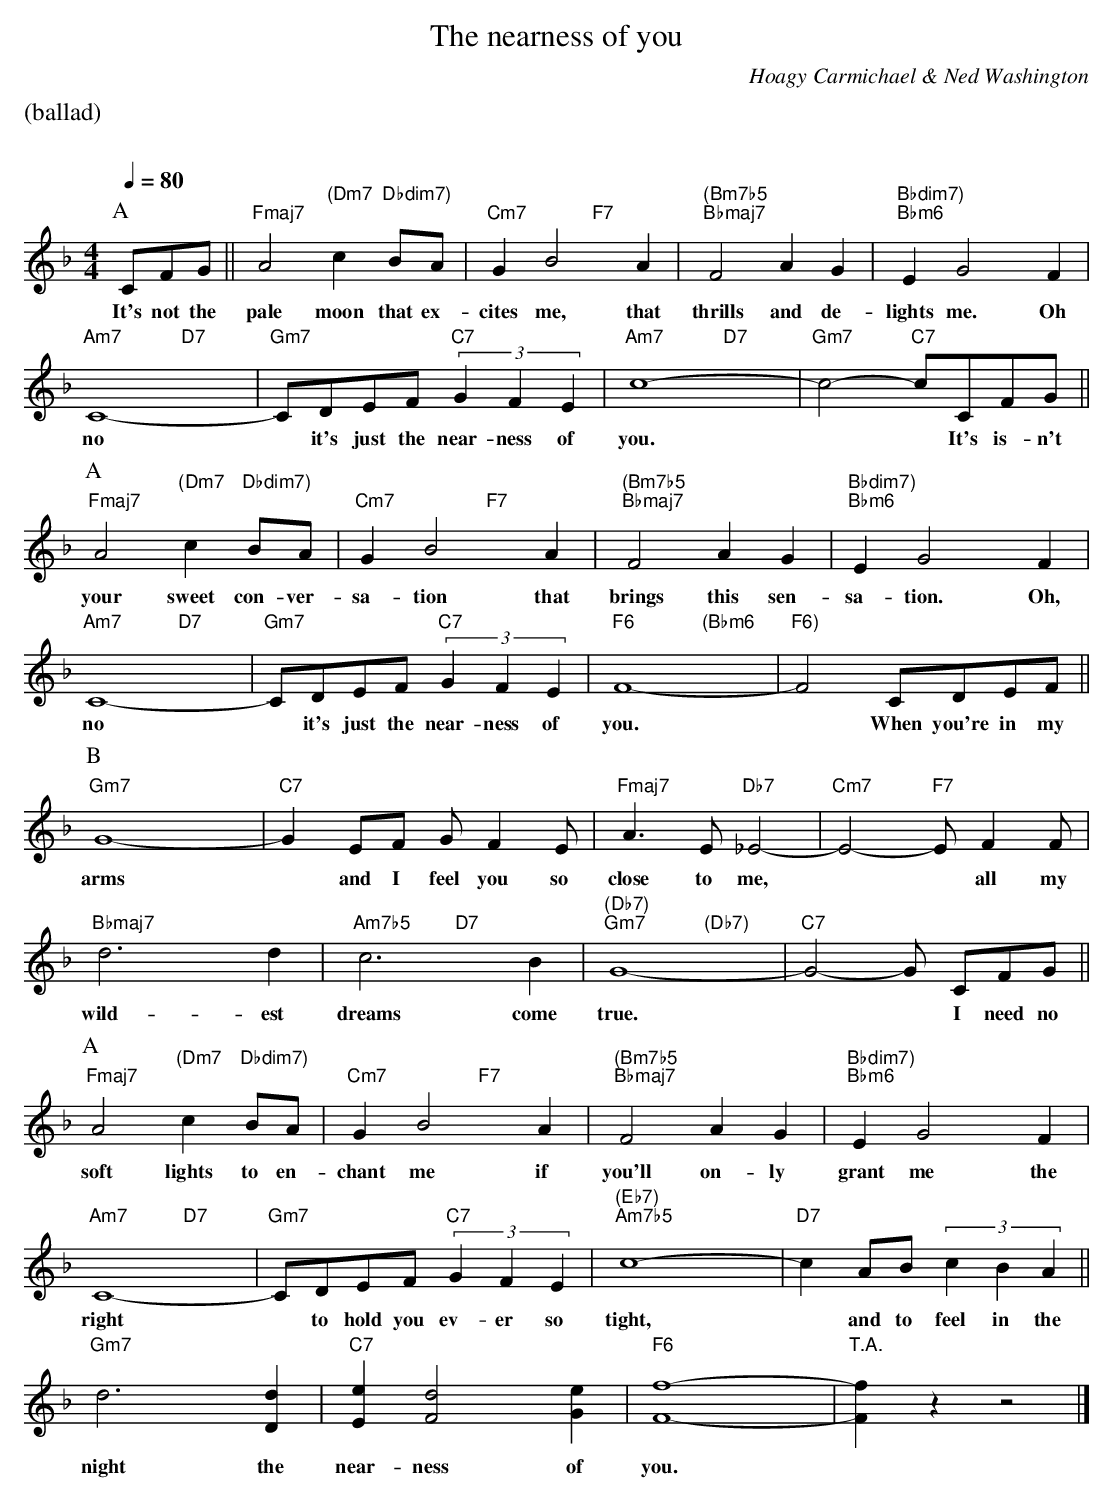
X:1
T:The nearness of you
M:4/4
L:1/4
C:Hoagy Carmichael & Ned Washington
Q:1/4=80
%%staves (chords melody)
K:F
%%text (ballad)
%%vskip 20
P:A
V:chords
xx/ || "Fmaj7"x2 "(Dm7"""x"Dbdim7)"""x | "Cm7"x2 "F7"x2 | "(Bm7b5""Bbmaj7"x2 x2 | "Bbdim7)""Bbm6"x2 x2 |
"Am7"x2 "D7"x2 | "Gm7"x2 "C7"x2 | "Am7"x2 "D7"x2 | "Gm7"x2 "C7"x2 ||
V:melody
C/F/G/ || A2 cB/A/ | GB2A | F2AG | EG2F |
w:It's not the pale moon that ex-cites me, that thrills and de-lights me. Oh
C4- | C/D/E/F/ (3GFE | c4- | c2- c/C/F/G/ ||
w:no* it's just the near-ness of you.** It's is-n't
P:A
V:chords
"Fmaj7"x2 "(Dm7"""x"Dbdim7)"""x | "Cm7"x2 "F7"x2 | "(Bm7b5""Bbmaj7"x2 x2 | "Bbdim7)""Bbm6"x2 x2 |
"Am7"x2 "D7"x2 | "Gm7"x2 "C7"x2 | "F6"x2 "(Bbm6"x2 | "F6)"x2 x2 ||
V:melody
A2 cB/A/ | GB2A | F2AG | EG2F |
w:your sweet con-ver-sa-tion that brings this sen-sa-tion. Oh,
C4- | C/D/E/F/ (3GFE | F4- | F2 C/D/E/F/ ||
w:no* it's just the near-ness of you.* When you're in my
P:B
V:chords
"Gm7"x2 x2 | "C7"x2 x2 | "Fmaj7"x2 "Db7"x2 | "Cm7"x2 "F7"x2 |
"Bbmaj7"x2 x2 | "Am7b5"x2 "D7"x2 | "(Db7)""Gm7"x2 "(Db7)"x2 | "C7"x2 x2 ||
V:melody
G4- | GE/F/ G/FE/ | A>E_E2- | E2- E/FF/ |
w:arms* and I feel you so close to me,** all my
d3d | c3B | G4- | G2- G/ C/F/G/ |
w:wild-est dreams come true.** I need no
P:A
V:chords
"Fmaj7"x2 "(Dm7"""x"Dbdim7)"""x | "Cm7"x2 "F7"x2 | "(Bm7b5""Bbmaj7"x2 x2 | "Bbdim7)""Bbm6"x2 x2 |
"Am7"x2 "D7"x2 | "Gm7"x2 "C7"x2 | "(Eb7)""Am7b5"x2 x2 | "D7"x2 x2 ||
"Gm7"x2 x2 | "C7"x2 x2 | "F6"x2 x2 | "T.A."x2 x2 |]
V:melody
A2 cB/A/ | GB2A | F2AG | EG2F |
w:soft lights to en-chant me if you'll on-ly grant me the
C4- | C/D/E/F/ (3GFE | c4- | cA/B/ (3cBA |
w:right* to hold you ev-er so tight,* and to feel in the
d3 [Dd] | [Ee][F2d2][Ge] | [F4-f4]- | [Ff]zz2|]
w:night the near-ness of you.*
